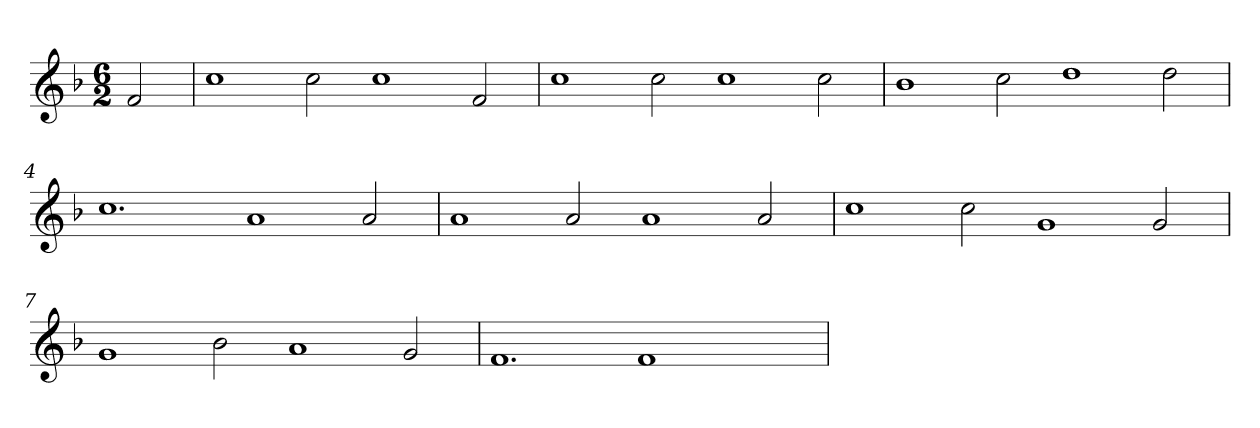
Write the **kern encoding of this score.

**kern
*part1
*staff1
*clefG2
*k[b-]
*F:
*M6/2
=
2f
=1
1cc
2cc
1cc
2f
=2
1cc
2cc
1cc
2cc
=3
1b-
2cc
1dd
2dd
=4
1.cc
1a
2a
=5
1a
2a
1a
2a
=6
1cc
2cc
1g
2g
=7
1g
2b-
1a
2g
=8
1.f
1f
2ryy
=
*-
